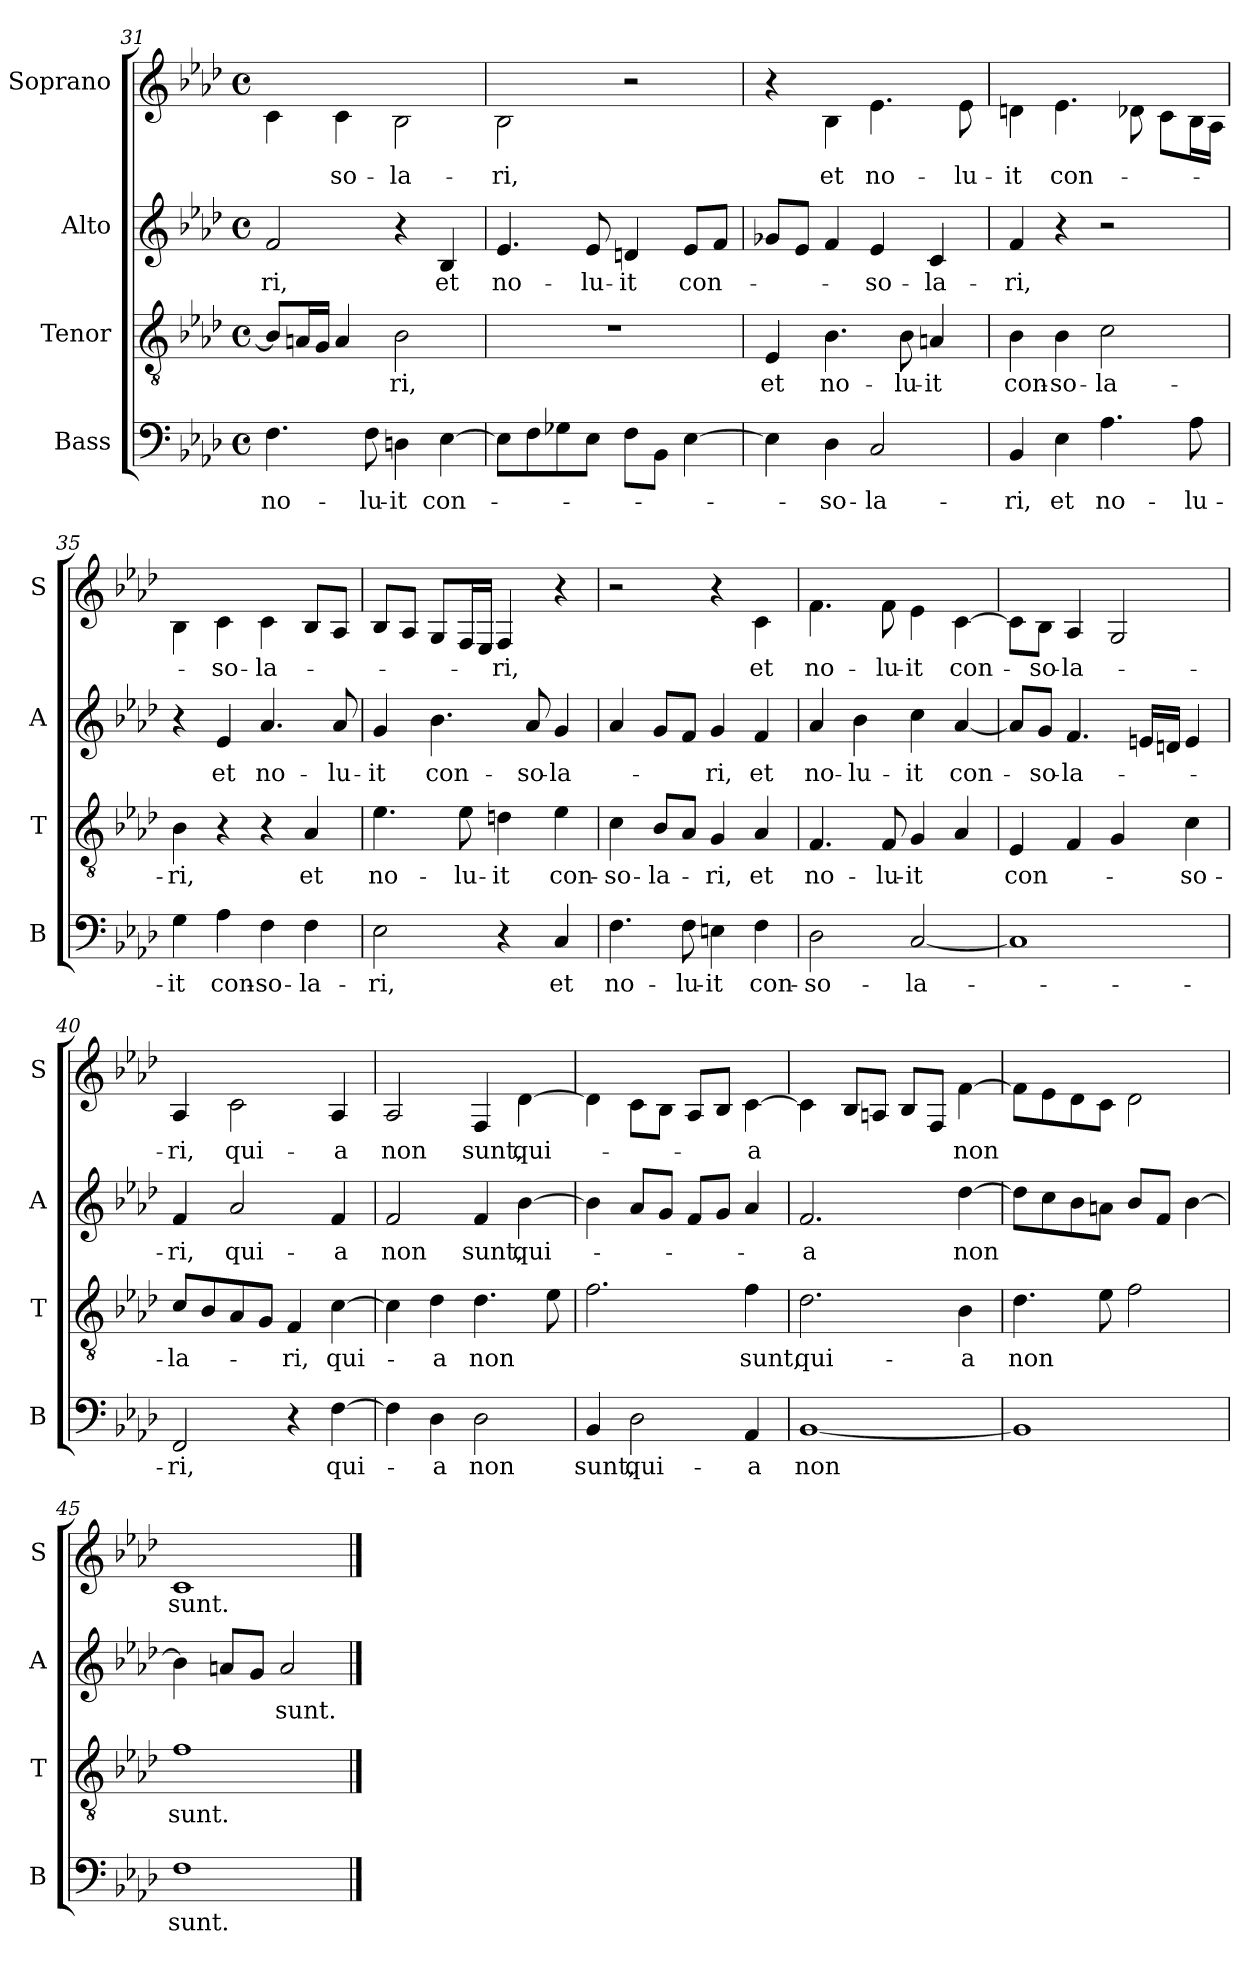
**kern	**text	**kern	**text	**kern	**text	**kern	**text
*part4	*part4	*part3	*part3	*part2	*part2	*part1	*part1
*staff4	*staff4	*staff3	*staff3	*staff2	*staff2	*staff1	*staff1
*I"Bass	*	*I"Tenor	*	*I"Alto	*	*I"Soprano	*
*I'B	*	*I'T	*	*I'A	*	*I'S	*
!!LO:LB:g=z
*clefF4	*	*clefGv2	*	*clefG2	*	*clefG2	*
*	*	*	*	*	*	*ITrd-7c-12	*
*k[b-e-a-d-]	*	*k[b-e-a-d-]	*	*k[b-e-a-d-]	*	*k[b-e-a-d-]	*
*f:	*	*f:	*	*f:	*	*f:	*
*M4/4	*	*M4/4	*	*M4/4	*	*M4/4	*
*met(c)	*	*met(c)	*	*met(c)	*	*met(c)	*
=31	=31	=31	=31	=31	=31	=31	=31
4.F\	no-	8B-/L]	.	2f/	-ri,	4cc\	.
.	.	16An/L	.	.	.	.	.
.	.	16G/JJ	.	.	.	.	.
.	.	4A/	.	.	.	4cc\	-so-
8F\	-lu-	.	.	.	.	.	.
4Dn\	-it	2B-\	-ri,	4r	.	2b-\	-la-
[4E-\	con-	.	.	4B-/	et	.	.
=32	=32	=32	=32	=32	=32	=32	=32
8E-\L]	.	1r	.	4.e-/	no-	2b-\	-ri,
8F\	.	.	.	.	.	.	.
8G-X\	.	.	.	.	.	.	.
8E-\J	.	.	.	8e-/	-lu-	.	.
8F\L	.	.	.	4dn/	-it	2r	.
8BB-\J	.	.	.	.	.	.	.
[4E-\	.	.	.	8e-/L	con-	.	.
.	.	.	.	8f/J	.	.	.
=33	=33	=33	=33	=33	=33	=33	=33
4E-\]	.	4E-/	et	8g-X/L	.	4r	.
.	.	.	.	8e-/J	.	.	.
4D-\	-so-	4.B-\	no-	4f/	.	4b-\	et
2C/	-la-	.	.	4e-/	-so-	4.ee-\	no-
.	.	8B-\	-lu-	.	.	.	.
.	.	4An/	-it	4c/	-la-	.	.
.	.	.	.	.	.	8ee-\	-lu-
=34	=34	=34	=34	=34	=34	=34	=34
4BB-/	-ri,	4B-\	con-	4f/	-ri,	4ddn\	-it
4E-\	et	4B-\	-so-	4r	.	4.ee-\	con-
4.A-\	no-	2c\	-la-	2r	.	.	.
.	.	.	.	.	.	8dd-X\	.
.	.	.	.	.	.	8cc\L	.
8A-\	-lu-	.	.	.	.	16b-\L	.
.	.	.	.	.	.	16a-\JJ	.
=35	=35	=35	=35	=35	=35	=35	=35
4G\	-it	4B-\	-ri,	4r	.	4b-\	.
4A-\	con-	4r	.	4e-/	et	4cc\	-so-
4F\	-so-	4r	.	4.a-/	no-	4cc\	-la-
4F\	-la-	4A-/	et	.	.	8b-/L	.
.	.	.	.	8a-/	-lu-	8a-/J	.
!!LO:LB:g=z
=36	=36	=36	=36	=36	=36	=36	=36
2E-\	-ri,	4.e-\	no-	4g/	-it	8b-/L	.
.	.	.	.	.	.	8a-/J	.
.	.	.	.	4.b-\	con-	8g/L	.
.	.	8e-\	-lu-	.	.	16f/L	.
.	.	.	.	.	.	16e-/JJ	.
4r	.	4dn\	-it	.	.	4f/	-ri,
.	.	.	.	8a-/	-so-	.	.
4C/	et	4e-\	con-	4g/	-la-	4r	.
=37	=37	=37	=37	=37	=37	=37	=37
4.F\	no-	4c\	-so-	4a-/	.	2r	.
.	.	8B-/L	-la-	8g/L	.	.	.
8F\	-lu-	8A-/J	.	8f/J	.	.	.
4En\	-it	4G/	-ri,	4g/	-ri,	4r	.
4F\	con-	4A-/	et	4f/	et	4cc\	et
=38	=38	=38	=38	=38	=38	=38	=38
2D-\	-so-	4.F/	no-	4a-/	no-	4.ff\	no-
.	.	.	.	4b-\	-lu-	.	.
.	.	8F/	-lu-	.	.	8ff\	-lu-
[2C/	-la-	4G/	-it	4cc\	-it	4ee-\	-it
.	.	4A-/	.	[4a-/	con-	[4cc\	con-
=39	=39	=39	=39	=39	=39	=39	=39
1C]	.	4E-/	con-	8a-/L]	.	8cc\L]	.
.	.	.	.	8g/J	-so-	8b-\J	-so-
.	.	4F/	.	4.f/	-la-	4a-/	-la-
.	.	4G/	.	.	.	2g/	.
.	.	.	.	16en/LL	.	.	.
.	.	.	.	16dn/JJ	.	.	.
.	.	4c\	-so-	4e/	.	.	.
=40	=40	=40	=40	=40	=40	=40	=40
2FF/	-ri,	8c/L	-la-	4f/	ri,	4a-/	-ri,
.	.	8B-/	.	.	.	.	.
.	.	8A-/	.	2a-/	qui-	2cc\	qui-
.	.	8G/J	.	.	.	.	.
4r	.	4F/	-ri,	.	.	.	.
[4F\	qui-	[4c\	qui-	4f/	-a	4a-/	-a
!!LO:PB:g=z
=41	=41	=41	=41	=41	=41	=41	=41
4F\]	.	4c\]	.	2f/	non	2a-/	non
4D-\	-a	4d-\	-a	.	.	.	.
2D-\	non	4.d-\	non	4f/	sunt,	4f/	sunt,
.	.	.	.	[4b-\	qui-	[4dd-\	qui-
.	.	8e-\	.	.	.	.	.
=42	=42	=42	=42	=42	=42	=42	=42
4BB-/	sunt,	2.f\	.	4b-\]	.	4dd-\]	.
2D-\	qui-	.	.	8a-/L	.	8cc\L	.
.	.	.	.	8g/J	.	8b-\J	.
.	.	.	.	8f/L	.	8a-/L	.
.	.	.	.	8g/J	.	8b-/J	.
4AA-/	-a	4f\	sunt,	4a-/	.	[4cc\	-a
=43	=43	=43	=43	=43	=43	=43	=43
[1BB-	non	2.d-\	qui-	2.f/	-a	4cc\]	.
.	.	.	.	.	.	8b-/L	.
.	.	.	.	.	.	8an/J	.
.	.	.	.	.	.	8b-/L	.
.	.	.	.	.	.	8f/J	.
.	.	4B-\	-a	[4dd-\	non	[4ff\	non
=44	=44	=44	=44	=44	=44	=44	=44
1BB-]	.	4.d-\	non	8dd-\L]	.	8ff\L]	.
.	.	.	.	8cc\	.	8ee-\	.
.	.	.	.	8b-\	.	8dd-\	.
.	.	8e-\	.	8an\J	.	8cc\J	.
.	.	2f\	.	8b-/L	.	2dd-\	.
.	.	.	.	8f/J	.	.	.
.	.	.	.	[4b-\	.	.	.
=45	=45	=45	=45	=45	=45	=45	=45
1F	sunt.	1f	sunt.	4b-\]	.	1cc	sunt.
.	.	.	.	8an/L	.	.	.
.	.	.	.	8g/J	.	.	.
.	.	.	.	2a/	sunt.	.	.
==	==	==	==	==	==	==	==
*-	*-	*-	*-	*-	*-	*-	*-
